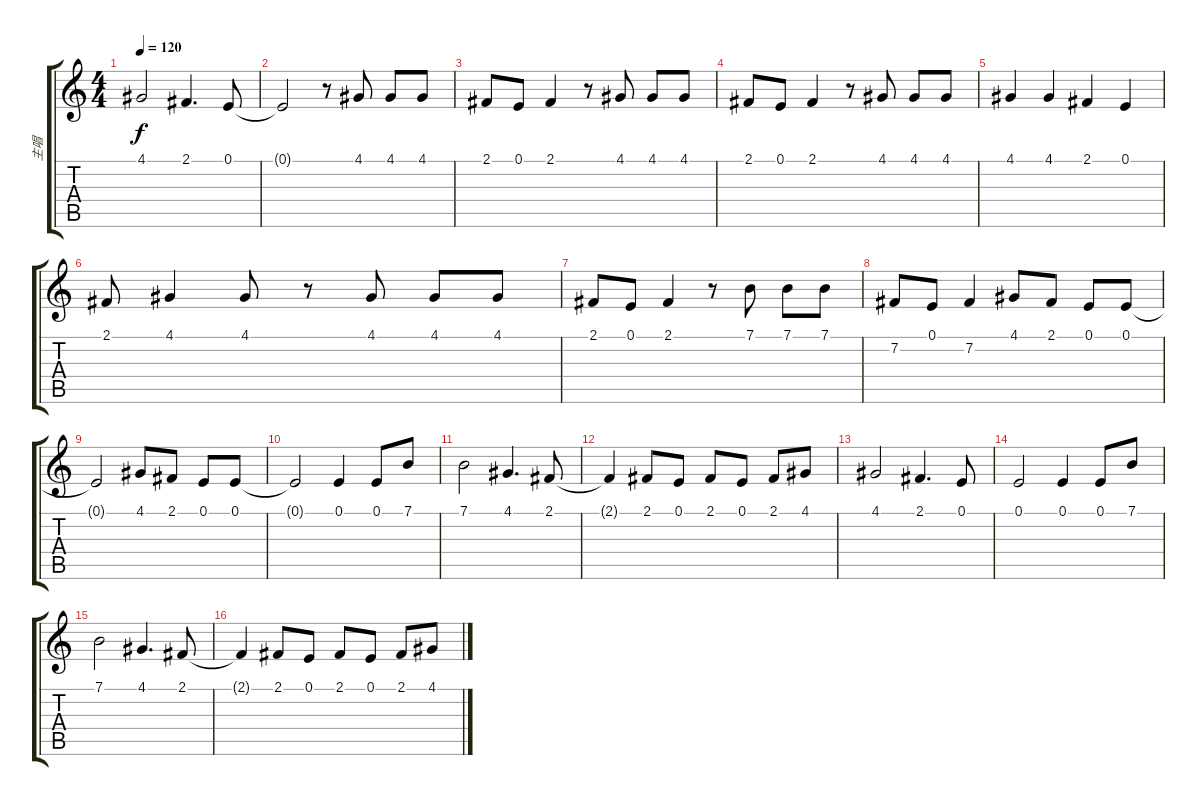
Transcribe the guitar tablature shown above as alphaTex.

\track ("主唱" "主唱") {instrument clavinet}
\staff {score tabs}
\tuning (E4 B3 G3 D3 A2 E2) {hide}
\ts (4 4)
\tempo 120
\clef g2
\ks c
4.1.2{dy f} 2.1.4{d} 0.1.8 |
0.1{t}.2 r.8 4.1.8 4.1.8 4.1.8 |
2.1.8 0.1.8 2.1.4 r.8 4.1.8 4.1.8 4.1.8 |
2.1.8 0.1.8 2.1.4 r.8 4.1.8 4.1.8 4.1.8 |
4.1.4 4.1.4 2.1.4 0.1.4 |
2.1.8 4.1.4 4.1.8 r.8 4.1.8 4.1.8 4.1.8 |
2.1.8 0.1.8 2.1.4 r.8 7.1.8 7.1.8 7.1.8 |
7.2.8 0.1.8 7.2.4 4.1.8 2.1.8 0.1.8 0.1.8 |
0.1{t}.2 4.1.8 2.1.8 0.1.8 0.1.8 |
0.1{t}.2 0.1.4 0.1.8 7.1.8 |
7.1.2 4.1.4{d} 2.1.8 |
2.1{t}.4 2.1.8 0.1.8 2.1.8 0.1.8 2.1.8 4.1.8 |
4.1.2 2.1.4{d} 0.1.8 |
0.1.2 0.1.4 0.1.8 7.1.8 |
7.1.2 4.1.4{d} 2.1.8 |
2.1{t}.4 2.1.8 0.1.8 2.1.8 0.1.8 2.1.8 4.1.8
